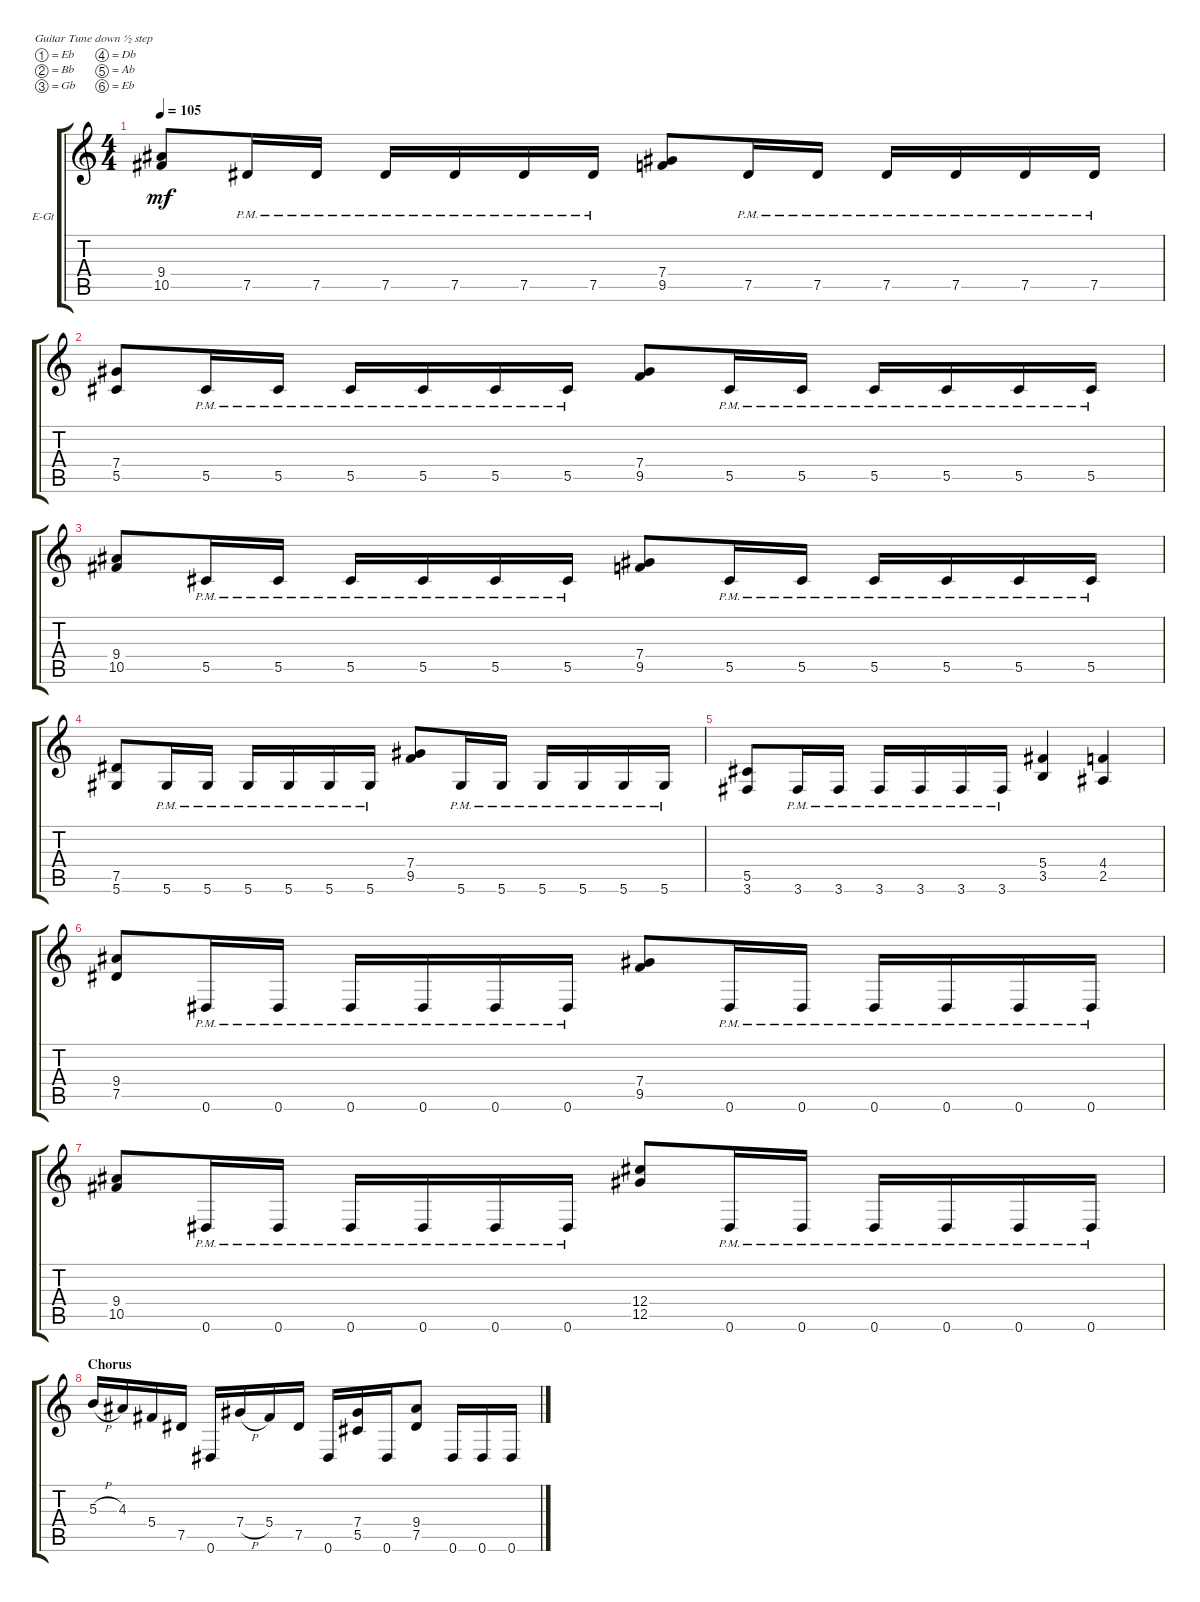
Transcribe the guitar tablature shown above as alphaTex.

\defaultSystemsLayout 4
\bracketExtendMode groupsimilarinstruments
\firstSystemTrackNameOrientation horizontal
\otherSystemsTrackNameOrientation horizontal
\track ("Richie Faulkner" "E-Gt") {instrument distortionguitar}
\staff {score tabs}
\tuning (Eb4 Bb3 Gb3 Db3 Ab2 Eb2)
\ts (4 4)
\tempo 105
\clef g2
\ks c
(9.4 10.5).8{dy mf} 7.5{pm}.16 7.5{pm}.16 7.5{pm}.16 7.5{pm}.16 7.5{pm}.16 7.5{pm}.16 (7.4 9.5).8 7.5{pm}.16 7.5{pm}.16 7.5{pm}.16 7.5{pm}.16 7.5{pm}.16 7.5{pm}.16 |
(5.5 7.4).8 5.5{pm}.16 5.5{pm}.16 5.5{pm}.16 5.5{pm}.16 5.5{pm}.16 5.5{pm}.16 (7.4 9.5).8 5.5{pm}.16 5.5{pm}.16 5.5{pm}.16 5.5{pm}.16 5.5{pm}.16 5.5{pm}.16 |
(9.4 10.5).8 5.5{pm}.16 5.5{pm}.16 5.5{pm}.16 5.5{pm}.16 5.5{pm}.16 5.5{pm}.16 (7.4 9.5).8 5.5{pm}.16 5.5{pm}.16 5.5{pm}.16 5.5{pm}.16 5.5{pm}.16 5.5{pm}.16 |
\scale
0.342007 (5.6 7.5).8 5.6{pm}.16 5.6{pm}.16 5.6{pm}.16 5.6{pm}.16 5.6{pm}.16 5.6{pm}.16 (7.4 9.5).8 5.6{pm}.16 5.6{pm}.16 5.6{pm}.16 5.6{pm}.16 5.6{pm}.16 5.6{pm}.16 |
\scale
0.431227 (5.5 3.6).8 3.6{pm}.16 3.6{pm}.16 3.6{pm}.16 3.6{pm}.16 3.6{pm}.16 3.6{pm}.16 (3.5 5.4).4 (2.5 4.4).4 |
(7.5 9.4).8 0.6{pm}.16 0.6{pm}.16 0.6{pm}.16 0.6{pm}.16 0.6{pm}.16 0.6{pm}.16 (9.5 7.4).8 0.6{pm}.16 0.6{pm}.16 0.6{pm}.16 0.6{pm}.16 0.6{pm}.16 0.6{pm}.16 |
(10.5 9.4).8 0.6{pm}.16 0.6{pm}.16 0.6{pm}.16 0.6{pm}.16 0.6{pm}.16 0.6{pm}.16 (12.5 12.4).8 0.6{pm}.16 0.6{pm}.16 0.6{pm}.16 0.6{pm}.16 0.6{pm}.16 0.6{pm}.16 |
\section ("" "Chorus")
5.3{h}.16 4.3.16 5.4.16 7.5.16 0.6.16 7.4{h}.16 5.4.16 7.5.16 0.6.16 (5.5 7.4).16 0.6.16 (7.5 9.4).8 0.6.16 0.6.16 0.6.16
